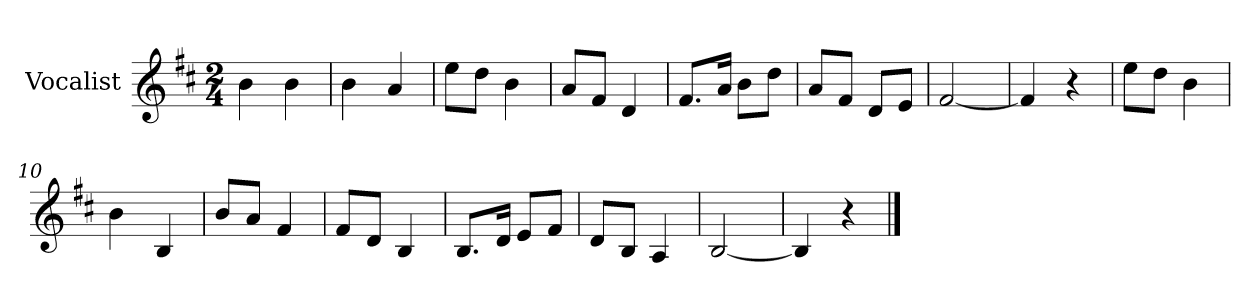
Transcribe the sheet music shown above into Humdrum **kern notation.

**kern
*part1
*staff1
*I"Vocalist
*k[f#c#]
*D:
*M2/4
=1
4b
4b
=2
4b
4a
=3
8eeL
8ddJ
4b
=4
8aL
8f#J
4d
=5
8.f#L
16aJk
8bL
8ddJ
=6
8aL
8f#J
8dL
8eJ
=7
[2f#
=8
4f#]
4r
=9
8eeL
8ddJ
4b
=10
4b
4B
=11
8bL
8aJ
4f#
=12
8f#L
8dJ
4B
=13
8.BL
16dJk
8eL
8f#J
=14
8dL
8BJ
4A
=15
[2B
=16
4B]
4r
==
*-
